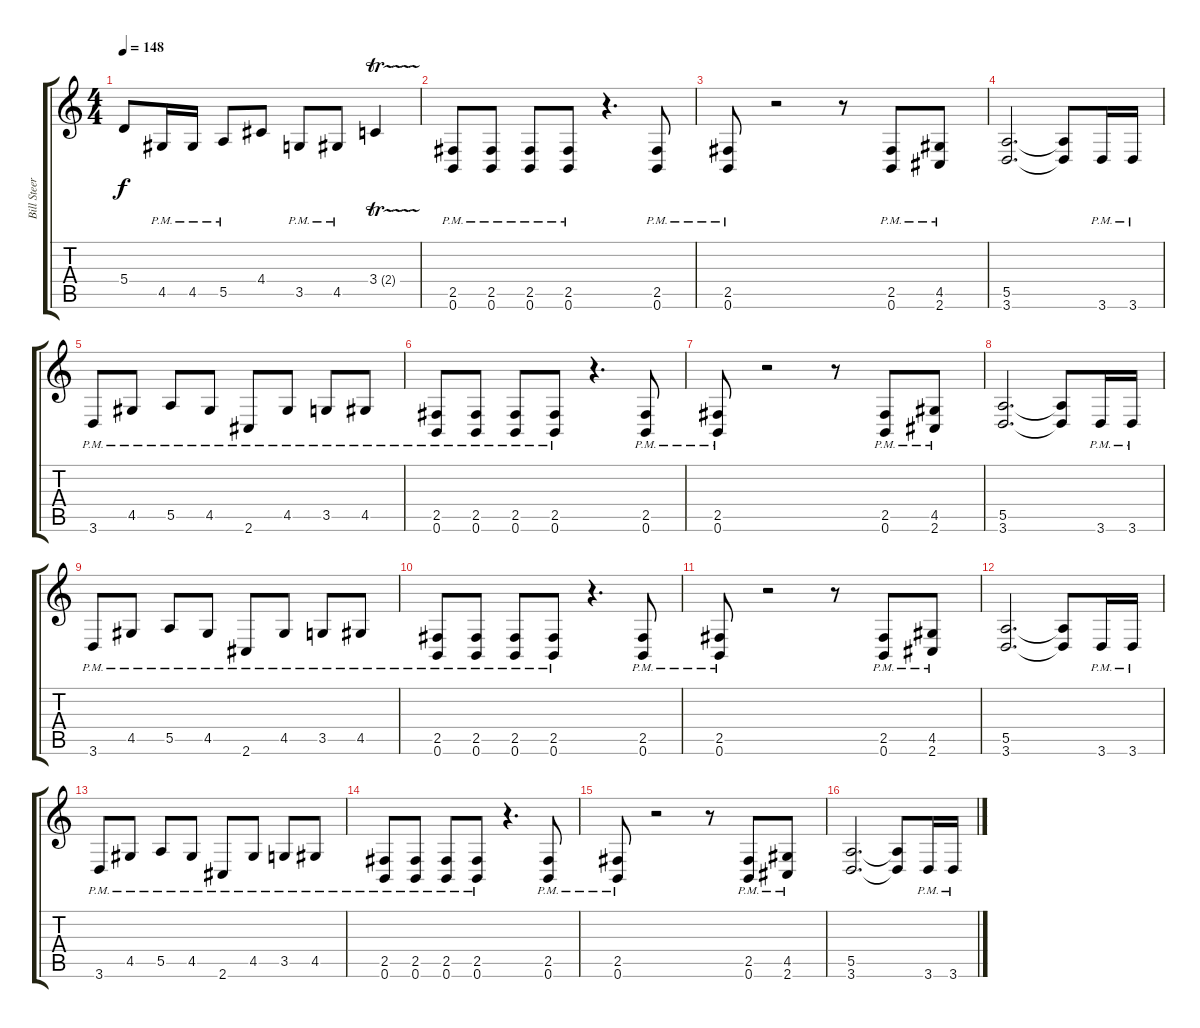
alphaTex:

\track ("Bill Steer" "Bill Steer") {instrument distortionguitar}
\staff {score tabs}
\tuning (B3 Gb3 D3 A2 E2 B1) {hide}
\ts (4 4)
\tempo 148
\clef g2
\ks c
5.4.8{dy f} 4.5{pm}.16 4.5{pm}.16 5.5{pm}.8 4.4.8 3.5{pm}.8 4.5{pm}.8 3.4{tr (2 16)}.4 |
(2.5{pm} 0.6{pm}).8 (2.5{pm} 0.6{pm}).8 (2.5{pm} 0.6{pm}).8 (2.5{pm} 0.6{pm}).8 r.4{d} (2.5{pm} 0.6{pm}).8 |
(2.5{pm} 0.6{pm}).8 r.2 r.8 (2.5{pm} 0.6{pm}).8 (4.5{pm} 2.6{pm}).8 |
(5.5 3.6).2{d} (5.5{t} 3.6{t}).8 3.6{pm}.16 3.6{pm}.16 |
3.6{pm}.8 4.5{pm}.8 5.5{pm}.8 4.5{pm}.8 2.6{pm}.8 4.5{pm}.8 3.5{pm}.8 4.5{pm}.8 |
(2.5{pm} 0.6{pm}).8 (2.5{pm} 0.6{pm}).8 (2.5{pm} 0.6{pm}).8 (2.5{pm} 0.6{pm}).8 r.4{d} (2.5{pm} 0.6{pm}).8 |
(2.5{pm} 0.6{pm}).8 r.2 r.8 (2.5{pm} 0.6{pm}).8 (4.5{pm} 2.6{pm}).8 |
(5.5 3.6).2{d} (5.5{t} 3.6{t}).8 3.6{pm}.16 3.6{pm}.16 |
3.6{pm}.8 4.5{pm}.8 5.5{pm}.8 4.5{pm}.8 2.6{pm}.8 4.5{pm}.8 3.5{pm}.8 4.5{pm}.8 |
(2.5{pm} 0.6{pm}).8 (2.5{pm} 0.6{pm}).8 (2.5{pm} 0.6{pm}).8 (2.5{pm} 0.6{pm}).8 r.4{d} (2.5{pm} 0.6{pm}).8 |
(2.5{pm} 0.6{pm}).8 r.2 r.8 (2.5{pm} 0.6{pm}).8 (4.5{pm} 2.6{pm}).8 |
(5.5 3.6).2{d} (5.5{t} 3.6{t}).8 3.6{pm}.16 3.6{pm}.16 |
3.6{pm}.8 4.5{pm}.8 5.5{pm}.8 4.5{pm}.8 2.6{pm}.8 4.5{pm}.8 3.5{pm}.8 4.5{pm}.8 |
(2.5{pm} 0.6{pm}).8 (2.5{pm} 0.6{pm}).8 (2.5{pm} 0.6{pm}).8 (2.5{pm} 0.6{pm}).8 r.4{d} (2.5{pm} 0.6{pm}).8 |
(2.5{pm} 0.6{pm}).8 r.2 r.8 (2.5{pm} 0.6{pm}).8 (4.5{pm} 2.6{pm}).8 |
(5.5 3.6).2{d} (5.5{t} 3.6{t}).8 3.6{pm}.16 3.6{pm}.16
